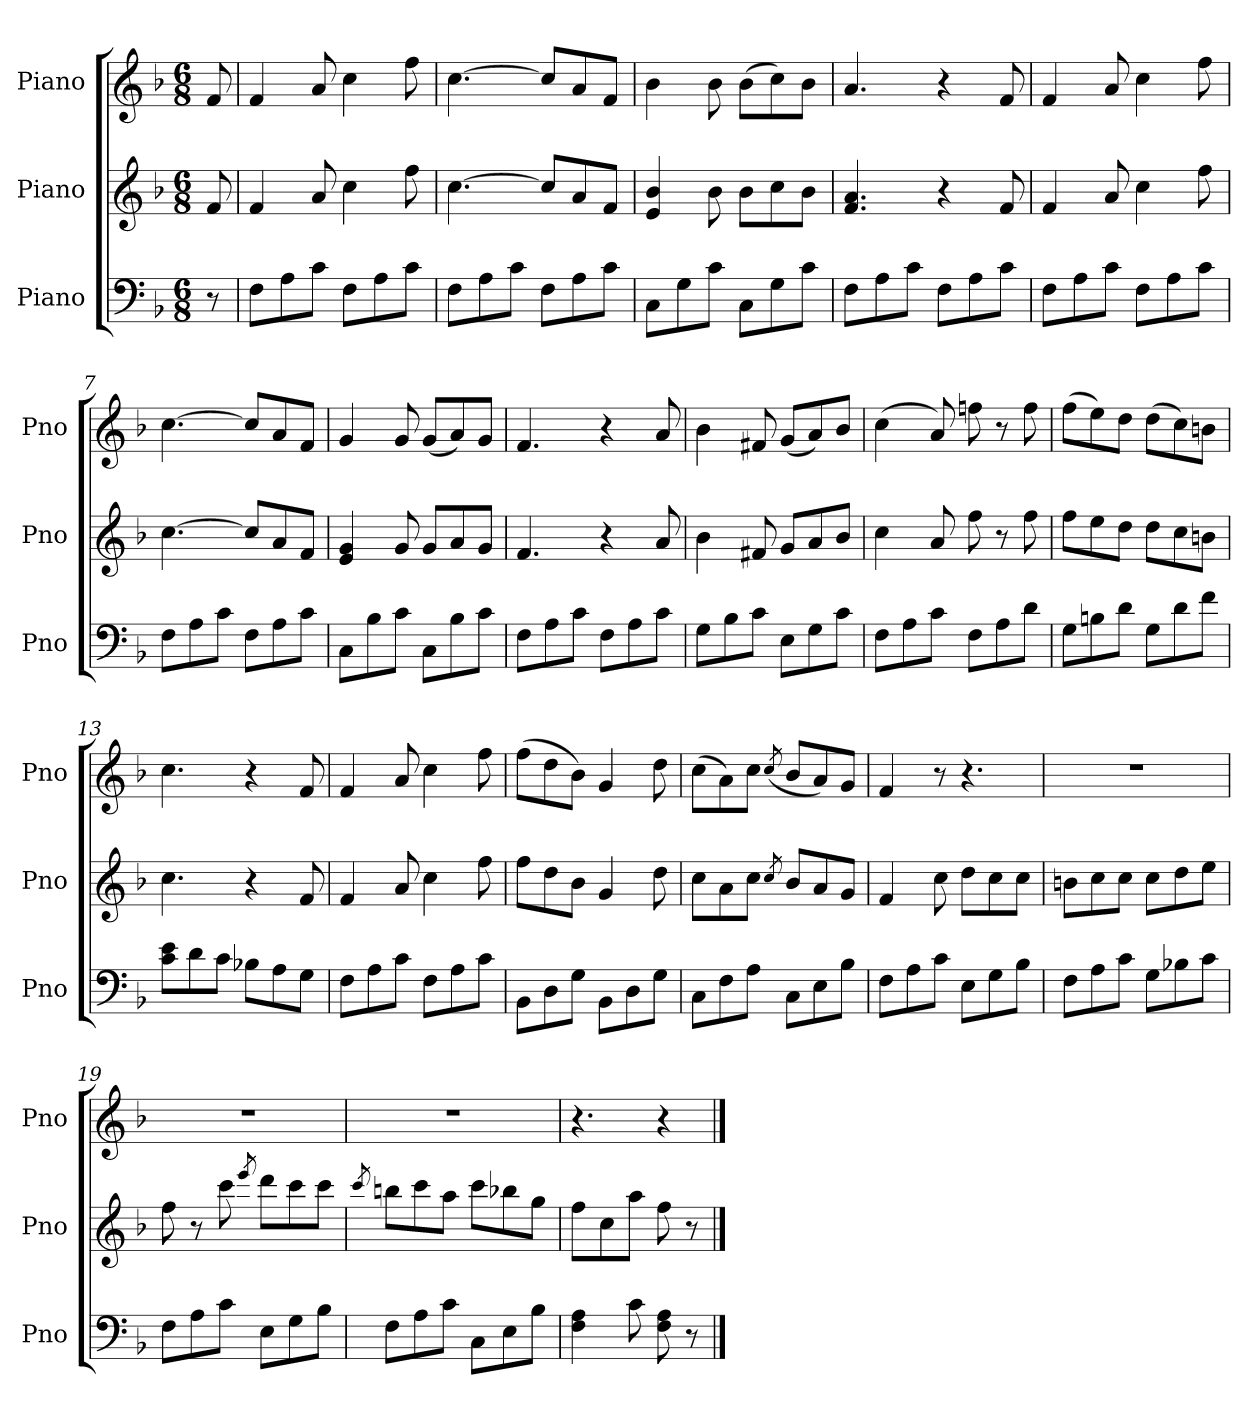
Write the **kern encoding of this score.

**kern	**kern	**kern
*part3	*part2	*part1
*staff3	*staff2	*staff1
*I"Piano	*I"Piano	*I"Piano
*I'Pno	*I'Pno	*I'Pno
*clefF4	*clefG2	*clefG2
*k[b-]	*k[b-]	*k[b-]
*F:	*F:	*F:
*M6/8	*M6/8	*M6/8
*MM120	*MM120	*MM120
=1	=1	=1
8r	8f/	8f/
=2	=2	=2
8F\L	4f/	4f/
8A\	.	.
8c\J	8a/	8a/
8F\L	4cc\	4cc\
8A\	.	.
8c\J	8ff\	8ff\
=3	=3	=3
8F\L	[4.cc\	[4.cc\
8A\	.	.
8c\J	.	.
8F\L	8cc/L]	8cc/L]
8A\	8a/	8a/
8c\J	8f/J	8f/J
=4	=4	=4
8C\L	4e/ 4b-/	4b-\
8G\	.	.
8c\J	8b-\	8b-\
8C\L	8b-\L	(>8b-\L
8G\	8cc\	8cc\)
8c\J	8b-\J	8b-\J
=5	=5	=5
8F\L	4.f/ 4.a/	4.a/
8A\	.	.
8c\J	.	.
8F\L	4r	4r
8A\	.	.
8c\J	8f/	8f/
=6	=6	=6
8F\L	4f/	4f/
8A\	.	.
8c\J	8a/	8a/
8F\L	4cc\	4cc\
8A\	.	.
8c\J	8ff\	8ff\
=7	=7	=7
8F\L	[4.cc\	[4.cc\
8A\	.	.
8c\J	.	.
8F\L	8cc/L]	8cc/L]
8A\	8a/	8a/
8c\J	8f/J	8f/J
!!LO:LB:g=z
=8	=8	=8
8C\L	4e/ 4g/	4g/
8B-\	.	.
8c\J	8g/	8g/
8C\L	8g/L	(<8g/L
8B-\	8a/	8a/)
8c\J	8g/J	8g/J
=9	=9	=9
8F\L	4.f/	4.f/
8A\	.	.
8c\J	.	.
8F\L	4r	4r
8A\	.	.
8c\J	8a/	8a/
=10	=10	=10
8G\L	4b-\	4b-\
8B-\	.	.
8c\J	8f#X/	8f#X/
8E\L	8g/L	(<8g/L
8G\	8a/	8a/)
8c\J	8b-/J	8b-/J
=11	=11	=11
8F\L	4cc\	(>4cc\
8A\	.	.
8c\J	8a/	8a/)
8F\L	8ff\	8ffn\
8A\	8r	8r
8d\J	8ff\	8ff\
=12	=12	=12
8G\L	8ff\L	(>8ff\L
8Bn\	8ee\	8ee\)
8d\J	8dd\J	8dd\J
8G\L	8dd\L	(>8dd\L
8d\	8cc\	8cc\)
8f\J	8bn\J	8bn\J
=13	=13	=13
8c\ 8e\L	4.cc\	4.cc\
8d\	.	.
8c\J	.	.
8B-X\L	4r	4r
8A\	.	.
8G\J	8f/	8f/
!!LO:LB:g=z
=14	=14	=14
8F\L	4f/	4f/
8A\	.	.
8c\J	8a/	8a/
8F\L	4cc\	4cc\
8A\	.	.
8c\J	8ff\	8ff\
=15	=15	=15
8BB-\L	8ff\L	(>8ff\L
8D\	8dd\	8dd\
8G\J	8b-\J	8b-\J)
8BB-\L	4g/	4g/
8D\	.	.
8G\J	8dd\	8dd\
=16	=16	=16
8C\L	8cc\L	(>8cc\L
8F\	8a\	8a\)
8A\J	8cc\J	8cc\J
.	8qcc/	(<8qcc/
8C\L	8b-/L	8b-/L
8E\	8a/	8a/)
8B-\J	8g/J	8g/J
=17	=17	=17
8F\L	4f/	4f/
8A\	.	.
8c\J	8cc\	8r
8E\L	8dd\L	4.r
8G\	8cc\	.
8B-\J	8cc\J	.
=18	=18	=18
8F\L	8bn\L	2.r
8A\	8cc\	.
8c\J	8cc\J	.
8G\L	8cc\L	.
8B-X\	8dd\	.
8c\J	8ee\J	.
=19	=19	=19
8F\L	8ff\	2.r
8A\	8r	.
8c\J	8ccc\	.
.	8qeee/	.
8E\L	8ddd\L	.
8G\	8ccc\	.
8B-\J	8ccc\J	.
!!LO:LB:g=z
=20	=20	=20
.	8qccc/	.
8F\L	8bbn\L	2.r
8A\	8ccc\	.
8c\J	8aa\J	.
8C\L	8ccc\L	.
8E\	8bb-X\	.
8B-\J	8gg\J	.
=21	=21	=21
4F\ 4A\	8ff\L	4.r
.	8cc\	.
8c\	8aa\J	.
8F\ 8A\	8ff\	4r
8r	8r	.
==	==	==
*-	*-	*-
